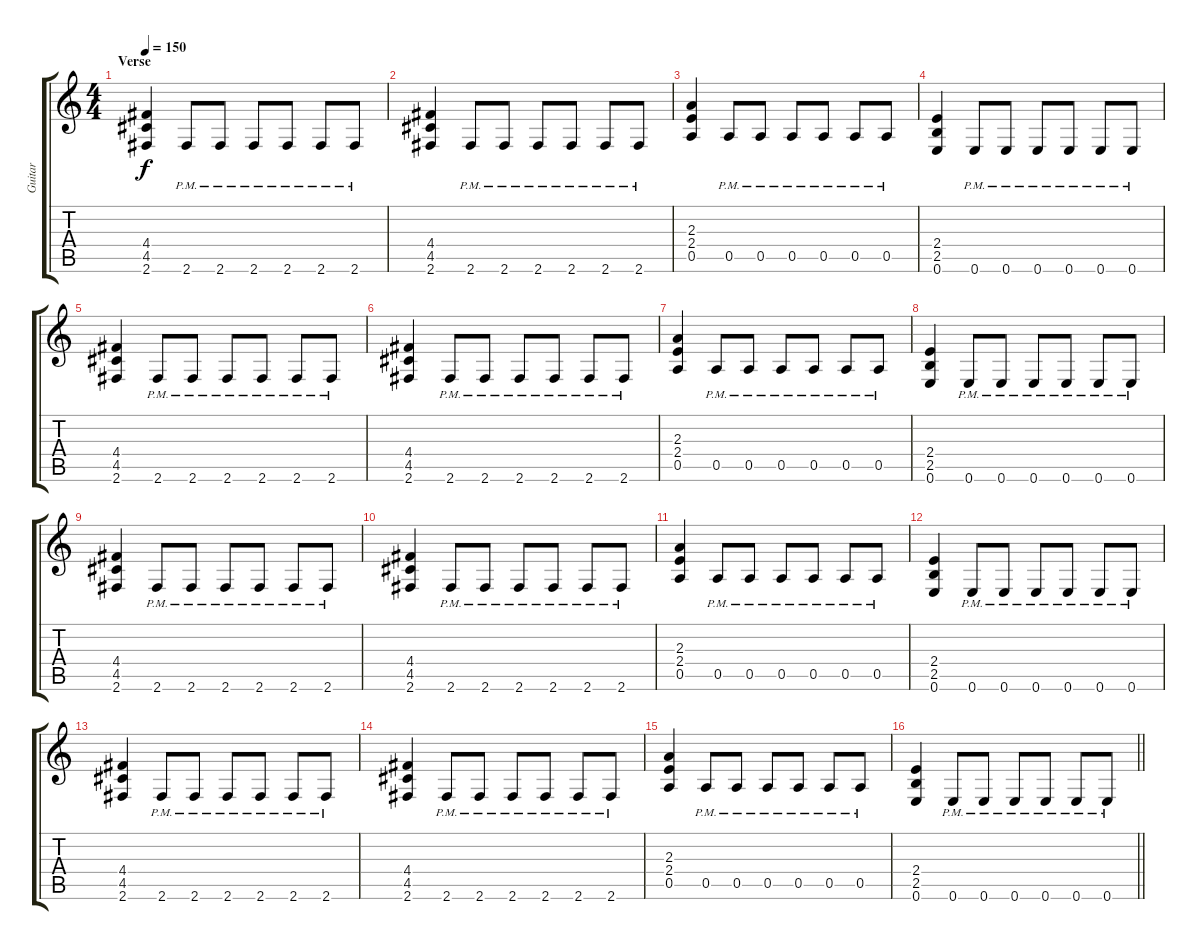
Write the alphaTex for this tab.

\track ("Guitar " "Guitar ") {instrument distortionguitar}
\staff {score tabs}
\tuning (E4 B3 G3 D3 A2 E2) {hide}
\ts (4 4)
\section ("" "Verse")
\tempo 150
\clef g2
\ks c
(4.4 4.5 2.6).4{dy f} 2.6{pm}.8 2.6{pm}.8 2.6{pm}.8 2.6{pm}.8 2.6{pm}.8 2.6{pm}.8 |
(4.4 4.5 2.6).4 2.6{pm}.8 2.6{pm}.8 2.6{pm}.8 2.6{pm}.8 2.6{pm}.8 2.6{pm}.8 |
(2.3 2.4 0.5).4 0.5{pm}.8 0.5{pm}.8 0.5{pm}.8 0.5{pm}.8 0.5{pm}.8 0.5{pm}.8 |
(2.4 2.5 0.6).4 0.6{pm}.8 0.6{pm}.8 0.6{pm}.8 0.6{pm}.8 0.6{pm}.8 0.6{pm}.8 |
(4.4 4.5 2.6).4 2.6{pm}.8 2.6{pm}.8 2.6{pm}.8 2.6{pm}.8 2.6{pm}.8 2.6{pm}.8 |
(4.4 4.5 2.6).4 2.6{pm}.8 2.6{pm}.8 2.6{pm}.8 2.6{pm}.8 2.6{pm}.8 2.6{pm}.8 |
(2.3 2.4 0.5).4 0.5{pm}.8 0.5{pm}.8 0.5{pm}.8 0.5{pm}.8 0.5{pm}.8 0.5{pm}.8 |
(2.4 2.5 0.6).4 0.6{pm}.8 0.6{pm}.8 0.6{pm}.8 0.6{pm}.8 0.6{pm}.8 0.6{pm}.8 |
(4.4 4.5 2.6).4 2.6{pm}.8 2.6{pm}.8 2.6{pm}.8 2.6{pm}.8 2.6{pm}.8 2.6{pm}.8 |
(4.4 4.5 2.6).4 2.6{pm}.8 2.6{pm}.8 2.6{pm}.8 2.6{pm}.8 2.6{pm}.8 2.6{pm}.8 |
(2.3 2.4 0.5).4 0.5{pm}.8 0.5{pm}.8 0.5{pm}.8 0.5{pm}.8 0.5{pm}.8 0.5{pm}.8 |
(2.4 2.5 0.6).4 0.6{pm}.8 0.6{pm}.8 0.6{pm}.8 0.6{pm}.8 0.6{pm}.8 0.6{pm}.8 |
(4.4 4.5 2.6).4 2.6{pm}.8 2.6{pm}.8 2.6{pm}.8 2.6{pm}.8 2.6{pm}.8 2.6{pm}.8 |
(4.4 4.5 2.6).4 2.6{pm}.8 2.6{pm}.8 2.6{pm}.8 2.6{pm}.8 2.6{pm}.8 2.6{pm}.8 |
(2.3 2.4 0.5).4 0.5{pm}.8 0.5{pm}.8 0.5{pm}.8 0.5{pm}.8 0.5{pm}.8 0.5{pm}.8 |
\barLineRight lightlight
(2.4 2.5 0.6).4 0.6{pm}.8 0.6{pm}.8 0.6{pm}.8 0.6{pm}.8 0.6{pm}.8 0.6{pm}.8
